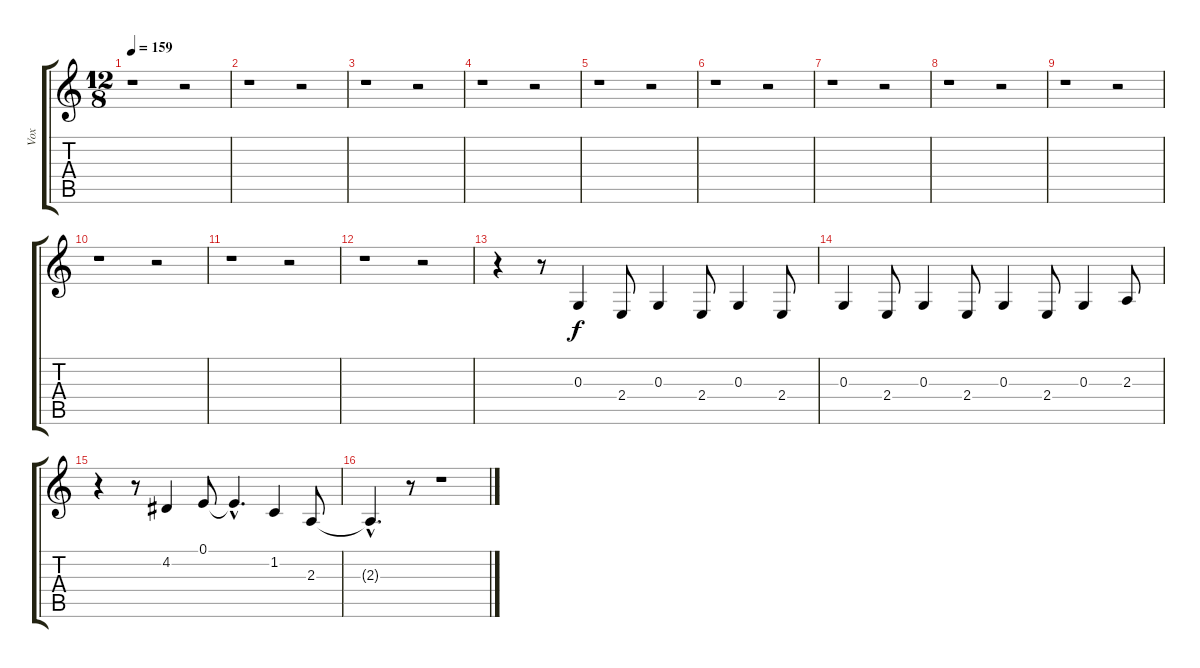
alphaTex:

\track ("Vox" "Vox") {instrument drawbarorgan}
\staff {score tabs}
\tuning (E4 B3 G3 D3 A2 E2) {hide}
\ts (12 8)
\tempo 159
\clef g2
\ks c
r.1{dy f instrument drawbarorgan} r.2 |
r.1 r.2 |
r.1 r.2 |
r.1 r.2 |
r.1 r.2 |
r.1 r.2 |
r.1 r.2 |
r.1 r.2 |
r.1 r.2 |
r.1 r.2 |
r.1 r.2 |
r.1 r.2 |
r.4 r.8 0.3.4 2.4.8 0.3.4 2.4.8 0.3.4 2.4.8 |
0.3.4 2.4.8 0.3.4 2.4.8 0.3.4 2.4.8 0.3.4 2.3.8 |
r.4 r.8 4.2.4 0.1.8 0.1{hac t}.4{d} 1.2.4 2.3.8 |
2.3{hac t}.4{d} r.8 r.1
